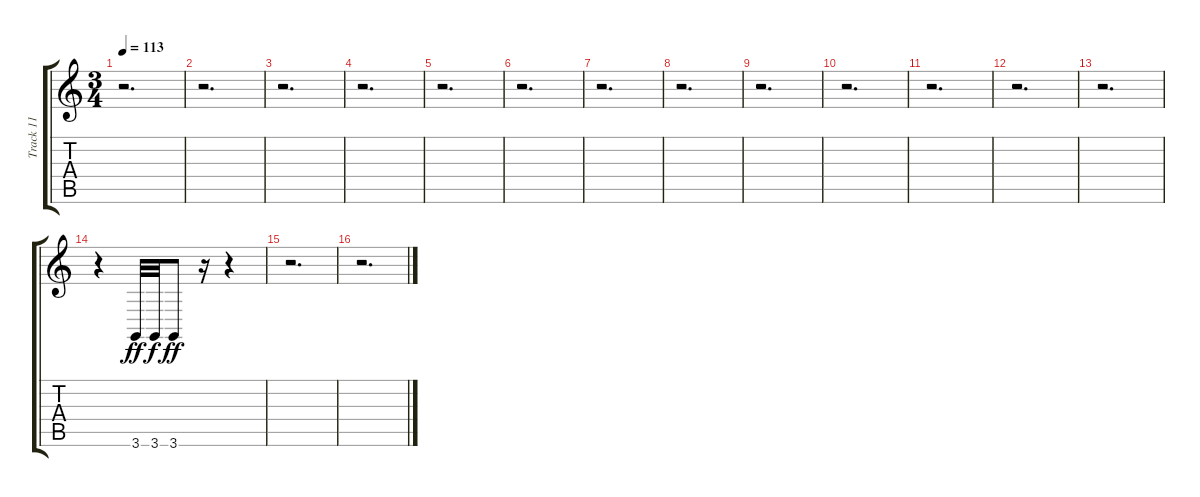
\track ("Track 11" "Track 11") {instrument timpani}
\staff {score tabs}
\tuning (E4 B3 G3 D3 A2 E2) {hide}
\ts (3 4)
\tempo 113
\clef g2
\ks c
r.2{d dy f} |
r.2{d} |
r.2{d} |
r.2{d} |
r.2{d} |
r.2{d} |
r.2{d} |
r.2{d} |
r.2{d} |
r.2{d} |
r.2{d} |
r.2{d} |
r.2{d} |
r.4 3.6.32{dy ff} 3.6.32{dy f} 3.6.8{dy ff} r.16 r.4 |
r.2{d} |
r.2{d}
